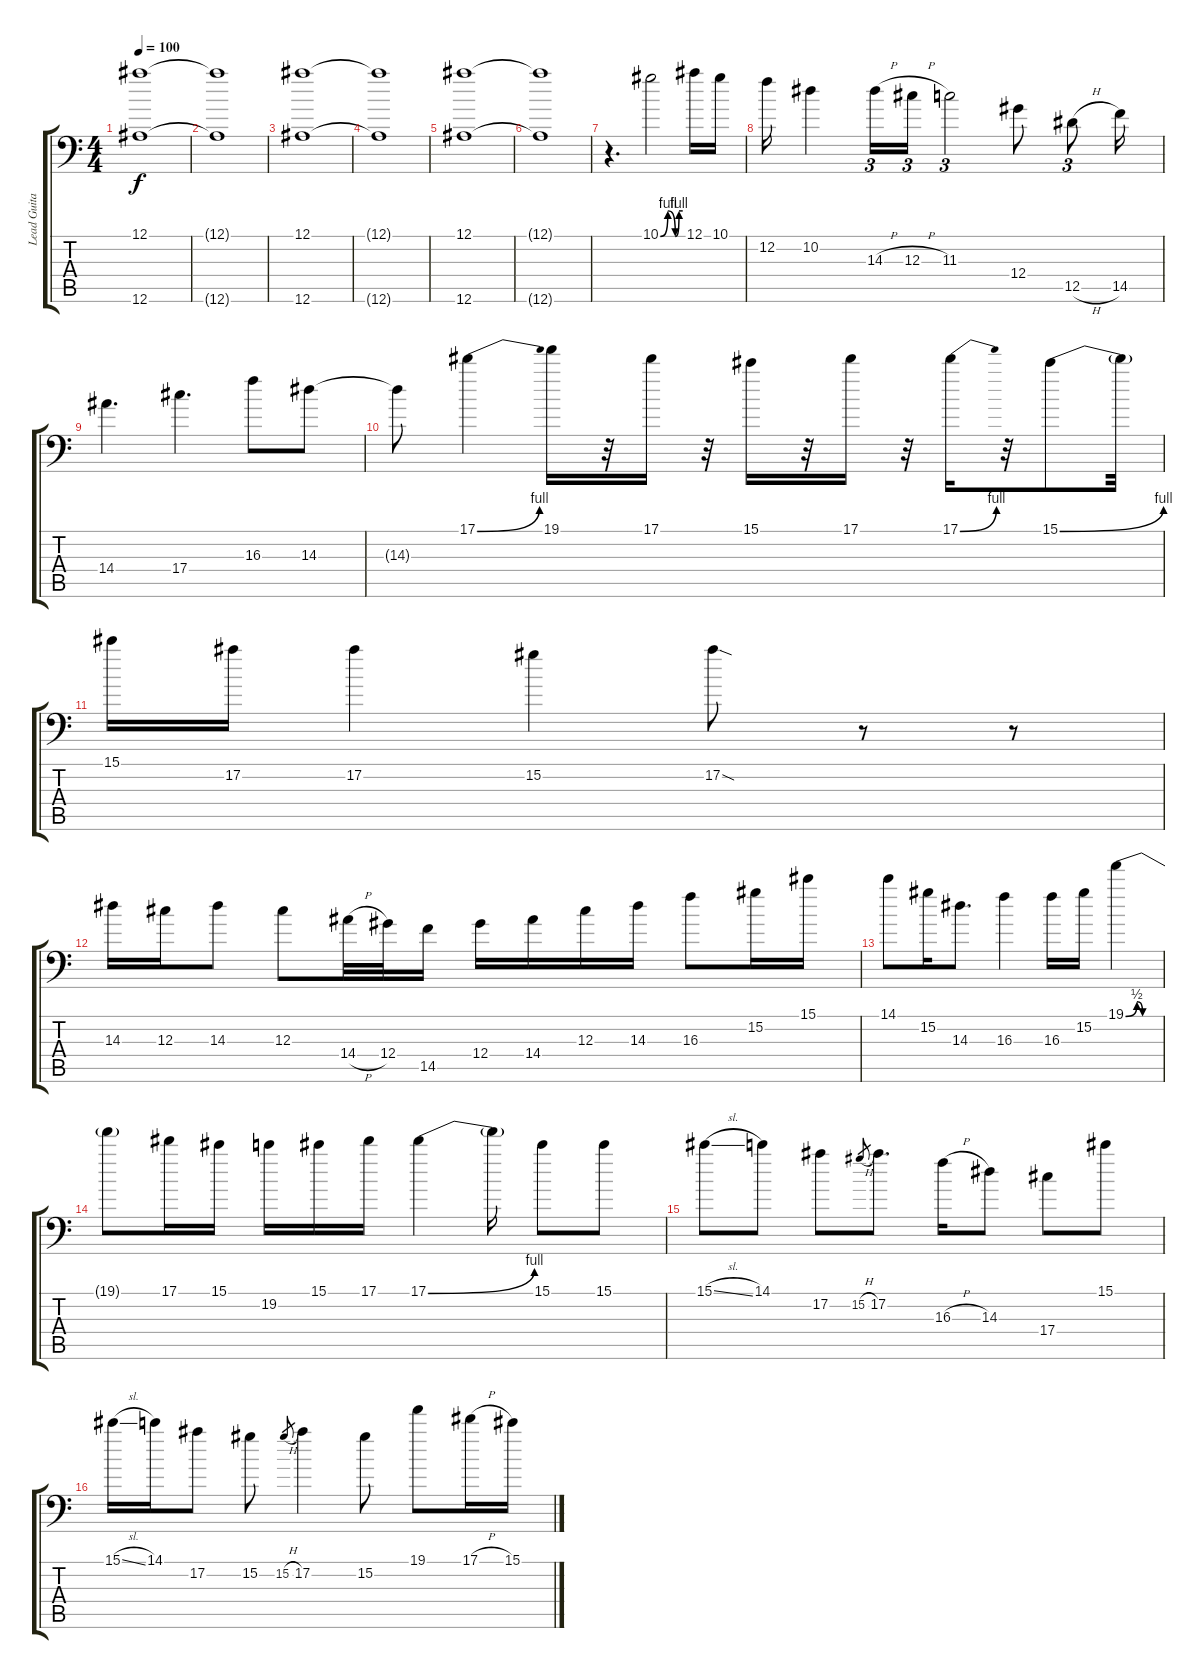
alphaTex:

\track ("Lead Guitar" "Lead Guita") {instrument electricguitarjazz}
\staff {score tabs}
\tuning (Bb3 F3 Db3 Ab2 Eb2 Bb1) {hide}
\ts (4 4)
\tempo 100
\clef f4
\ks c
(12.1 12.6).1{dy f balance 2} |
(12.1{t} 12.6{t}).1 |
(12.1 12.6).1 |
(12.1{t} 12.6{t}).1 |
(12.1 12.6).1 |
(12.1{t} 12.6{t}).1 |
r.4{d volume 16 balance 8} 10.1{be (custom 0 0 20 4 40 0 50 4 60 4)}.2 12.1.16 10.1.16 |
12.2.16 10.2.4 14.3{h}.16{tu (3 2)} 12.3{h}.16{tu (3 2)} 11.3.2{tu (3 2)} 12.4.8 12.5{h}.8{tu (3 2)} 14.5.16 |
14.4.4{d} 17.4.4{d} 16.3.8 14.3.8 |
14.3{t}.8 17.1{be (bend 0 0 60 4)}.4 19.1.16 r.32 17.1.16 r.32 15.1.16 r.32 17.1.16 r.32 17.1{be (bend 0 0 60 4)}.16 r.32 15.1{be (bend 0 0 60 4)}.8 15.1{t}.32 |
15.1.16 17.2.16 17.2.4 15.2.4 17.2{sod}.8 r.8 r.8 |
14.3.16 12.3.16 14.3.8 12.3.8 14.4{h}.32 12.4.32 14.5.16 12.4.16 14.4.16 12.3.16 14.3.16 16.3.8 15.2.16 15.1.16 |
14.1.8 15.2.16 14.3.8{d} 16.3.4 16.3.16 15.2.16 19.1{be (custom 0 0 20 2 30 0 60 0)}.4 |
19.1{t}.8 17.1.16 15.1.16 19.2.16 15.1.16 17.1.16 17.1{be (bend 0 0 60 4)}.4 17.1{t}.16 15.1.8 15.1.8 |
15.1{sl}.8 14.1.8 17.2.8 15.2{h}.8{gr} 17.2.8{d} 16.3{h}.16 14.3.8 17.4.8 15.1.8 |
15.1{sl}.16 14.1.16 17.2.8 15.2.8 15.2{h}.8{gr} 17.2.4 15.2.8 19.1.8 17.1{h}.16 15.1.16
